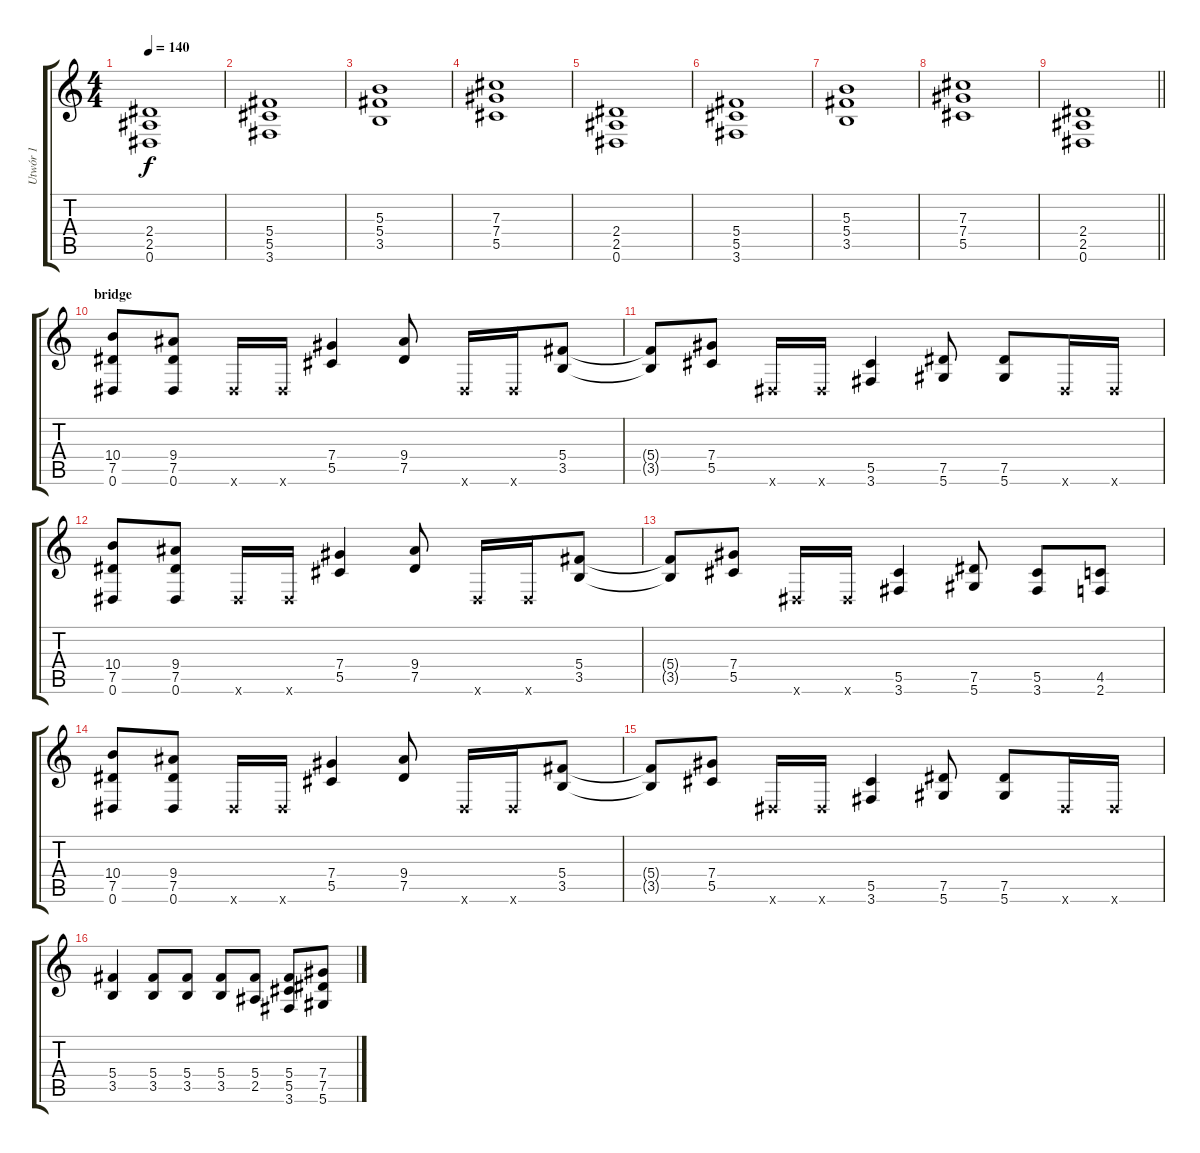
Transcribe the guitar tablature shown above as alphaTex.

\track ("Utwór 1" "Utwór 1") {instrument distortionguitar}
\staff {score tabs}
\tuning (Eb4 Bb3 Gb3 Db3 Ab2 Eb2) {hide}
\ts (4 4)
\tempo 140
\clef g2
\ks c
(2.4 2.5 0.6).1{dy f} |
(5.4 5.5 3.6).1 |
(5.3 5.4 3.5).1 |
(7.3 7.4 5.5).1 |
(2.4 2.5 0.6).1 |
(5.4 5.5 3.6).1 |
(5.3 5.4 3.5).1 |
(7.3 7.4 5.5).1 |
\barLineRight lightlight
(2.4 2.5 0.6).1 |
\section ("" "bridge")
(10.4 7.5 0.6).8 (9.4 7.5 0.6).8 0.6{x}.16 0.6{x}.16 (7.4 5.5).4 (9.4 7.5).8 0.6{x}.16 0.6{x}.16 (5.4 3.5).8 |
(5.4{t} 3.5{t}).8 (7.4 5.5).8 0.6{x}.16 0.6{x}.16 (5.5 3.6).4 (7.5 5.6).8 (7.5 5.6).8 0.6{x}.16 0.6{x}.16 |
(10.4 7.5 0.6).8 (9.4 7.5 0.6).8 0.6{x}.16 0.6{x}.16 (7.4 5.5).4 (9.4 7.5).8 0.6{x}.16 0.6{x}.16 (5.4 3.5).8 |
(5.4{t} 3.5{t}).8 (7.4 5.5).8 0.6{x}.16 0.6{x}.16 (5.5 3.6).4 (7.5 5.6).8 (5.5 3.6).8 (4.5 2.6).8 |
(10.4 7.5 0.6).8 (9.4 7.5 0.6).8 0.6{x}.16 0.6{x}.16 (7.4 5.5).4 (9.4 7.5).8 0.6{x}.16 0.6{x}.16 (5.4 3.5).8 |
(5.4{t} 3.5{t}).8 (7.4 5.5).8 0.6{x}.16 0.6{x}.16 (5.5 3.6).4 (7.5 5.6).8 (7.5 5.6).8 0.6{x}.16 0.6{x}.16 |
(5.4 3.5).4 (5.4 3.5).8 (5.4 3.5).8 (5.4 3.5).8 (5.4 2.5).8 (5.4 5.5 3.6).8 (7.4 7.5 5.6).8
